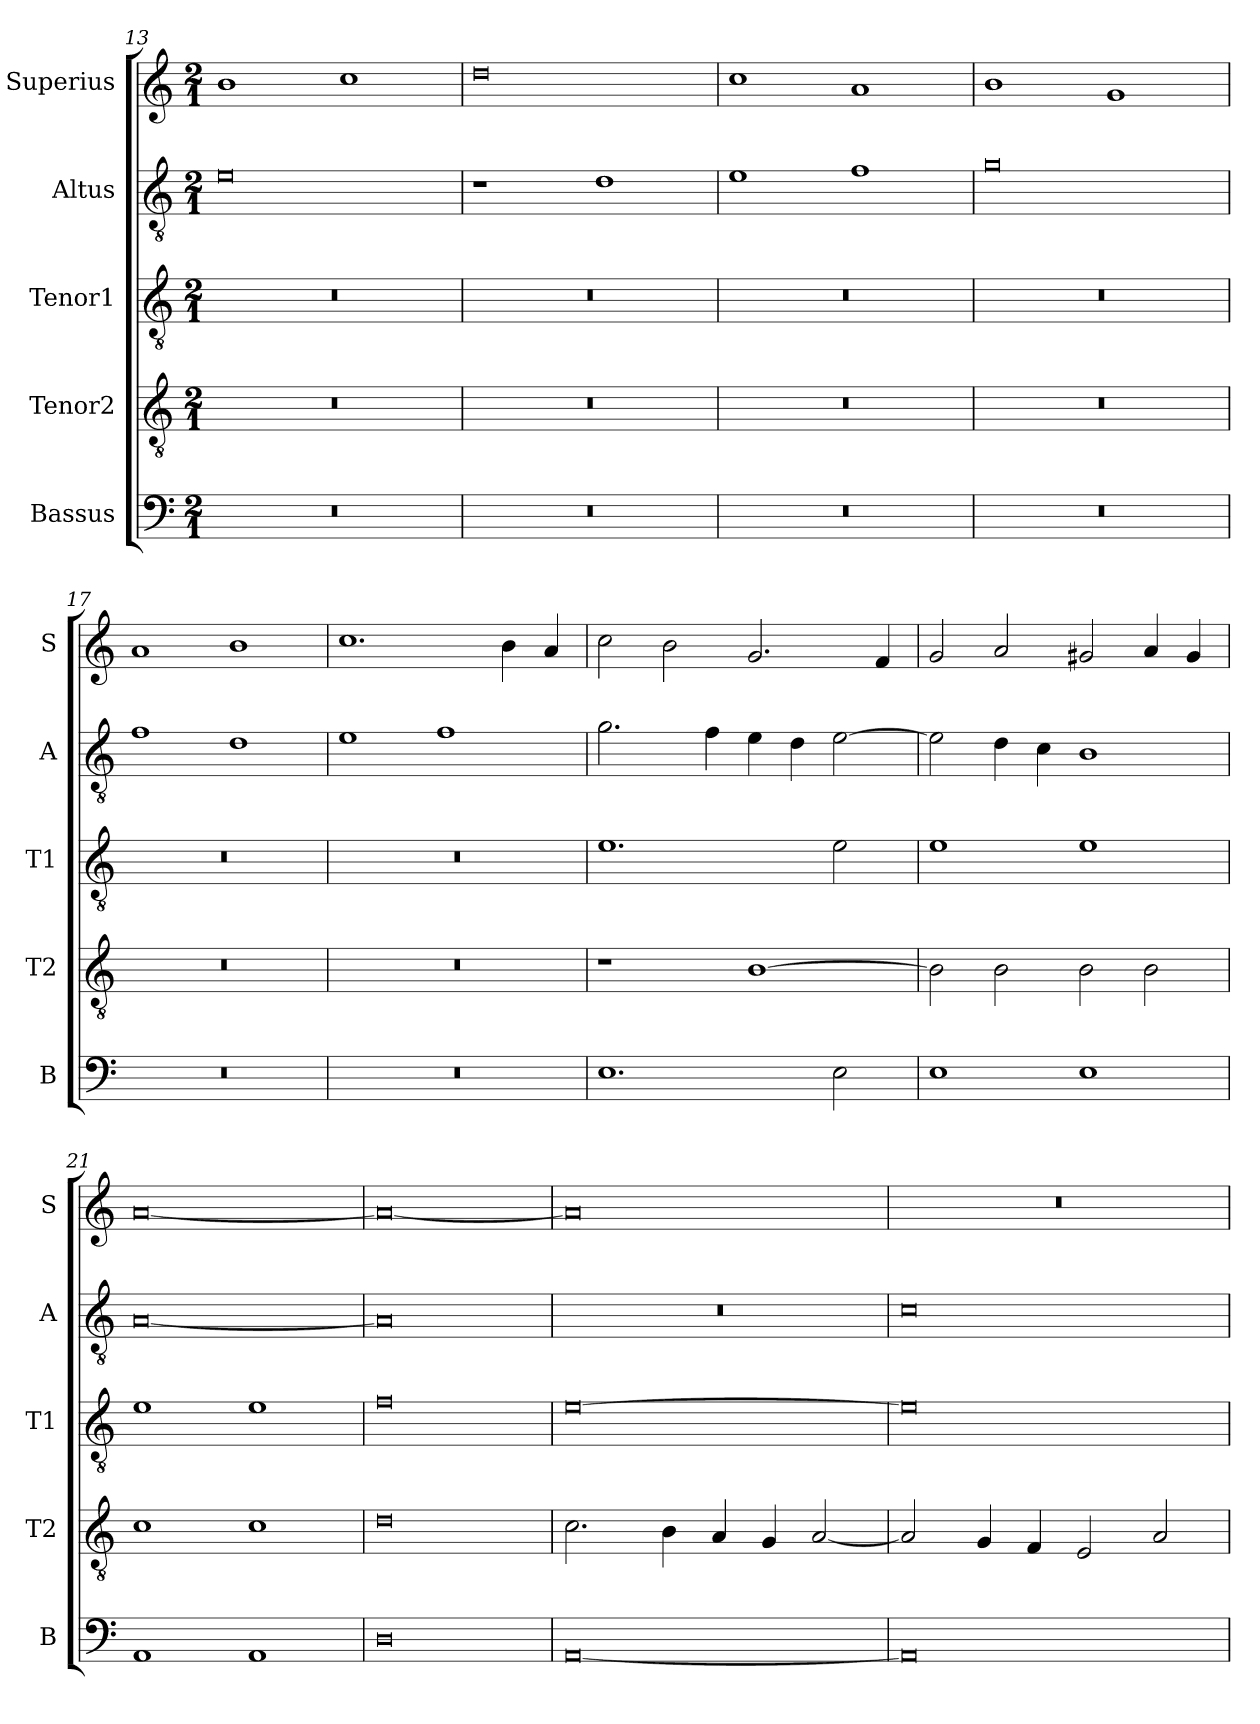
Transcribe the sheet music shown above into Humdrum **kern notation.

**kern	**kern	**kern	**kern	**kern
*part5	*part4	*part3	*part2	*part1
*staff5	*staff4	*staff3	*staff2	*staff1
*I"Bassus	*I"Tenor2	*I"Tenor1	*I"Altus	*I"Superius
*I'B	*I'T2	*I'T1	*I'A	*I'S
*clefF4	*clefGv2	*clefGv2	*clefGv2	*clefG2
*k[]	*k[]	*k[]	*k[]	*k[]
*M2/1	*M2/1	*M2/1	*M2/1	*M2/1
=13	=13	=13	=13	=13
0r	0r	0r	0e	1b
.	.	.	.	1cc
=14	=14	=14	=14	=14
0r	0r	0r	1r	0dd
.	.	.	1d	.
=15	=15	=15	=15	=15
0r	0r	0r	1e	1cc
.	.	.	1f	1a
=16	=16	=16	=16	=16
0r	0r	0r	0g	1b
.	.	.	.	1g
=17	=17	=17	=17	=17
0r	0r	0r	1f	1a
.	.	.	1d	1b
=18	=18	=18	=18	=18
0r	0r	0r	1e	1.cc
.	.	.	1f	.
.	.	.	.	4b\
.	.	.	.	4a/
=19	=19	=19	=19	=19
1.E	1r	1.e	2.g\	2cc\
.	.	.	.	2b\
.	.	.	4f\	.
.	[1B	.	4e\	2.g/
.	.	.	4d\	.
2E\	.	2e\	[2e\	.
.	.	.	.	4f/
=20	=20	=20	=20	=20
1E	2B\]	1e	2e\]	2g/
.	2B\	.	4d\	2a/
.	.	.	4c\	.
1E	2B\	1e	1B	2g#X/
.	2B\	.	.	4a/
.	.	.	.	4g#/
=21	=21	=21	=21	=21
1AA	1c	1e	[0A	[0a
1AA	1c	1e	.	.
=22	=22	=22	=22	=22
0D	0d	0f	0A]	0a_
=23	=23	=23	=23	=23
[0AA	2.c\	[0e	0r	0a]
.	4B\	.	.	.
.	4A/	.	.	.
.	4G/	.	.	.
.	[2A/	.	.	.
=24	=24	=24	=24	=24
0AA]	2A/]	0e]	0c	0r
.	4G/	.	.	.
.	4F/	.	.	.
.	2E/	.	.	.
.	2A/	.	.	.
=	=	=	=	=
*-	*-	*-	*-	*-
